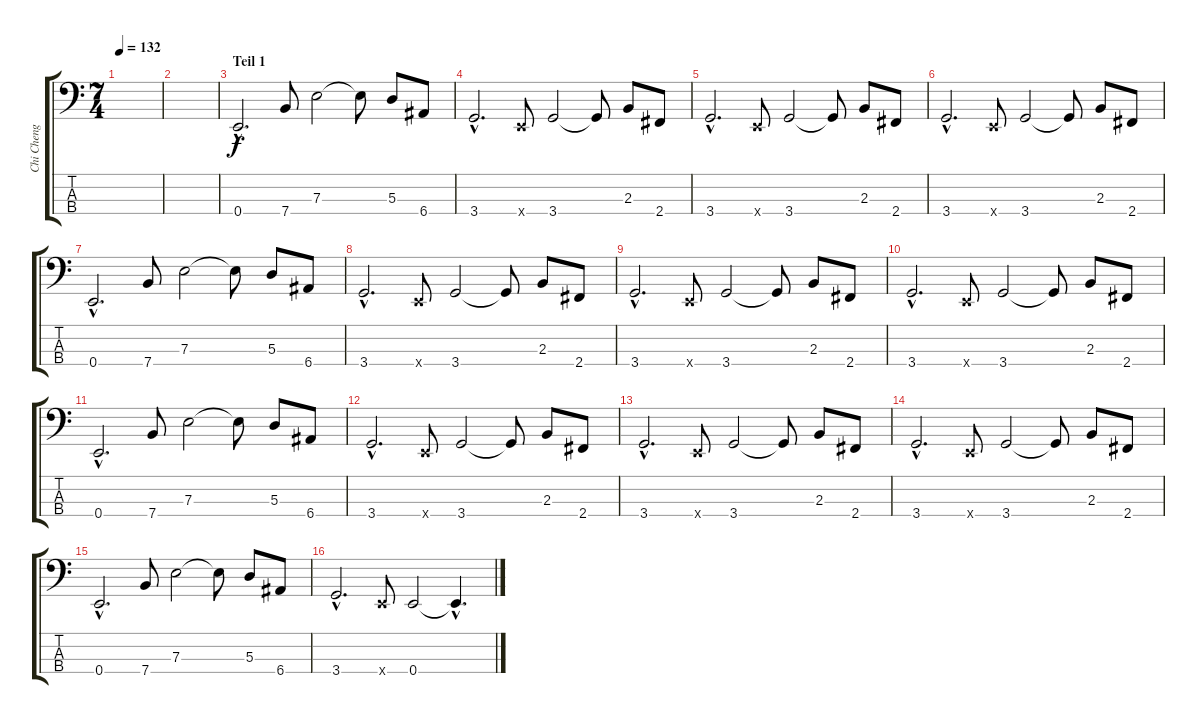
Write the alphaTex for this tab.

\track ("Chi Cheng" "Chi Cheng") {instrument electricbassfinger}
\staff {score tabs}
\tuning (G2 D2 A1 E1) {hide}
\ts (7 4)
\tempo 132
\clef f4
\ks c
|
|
\section ("" "Teil 1")
0.4{hac}.2{d} 7.4.8 7.3.2 7.3{t}.8 5.3.8 6.4.8 |
3.4{hac}.2{d} 0.4{x}.8 3.4.2 3.4{t}.8 2.3.8 2.4.8 |
3.4{hac}.2{d} 0.4{x}.8 3.4.2 3.4{t}.8 2.3.8 2.4.8 |
3.4{hac}.2{d} 0.4{x}.8 3.4.2 3.4{t}.8 2.3.8 2.4.8 |
0.4{hac}.2{d} 7.4.8 7.3.2 7.3{t}.8 5.3.8 6.4.8 |
3.4{hac}.2{d} 0.4{x}.8 3.4.2 3.4{t}.8 2.3.8 2.4.8 |
3.4{hac}.2{d} 0.4{x}.8 3.4.2 3.4{t}.8 2.3.8 2.4.8 |
3.4{hac}.2{d} 0.4{x}.8 3.4.2 3.4{t}.8 2.3.8 2.4.8 |
0.4{hac}.2{d} 7.4.8 7.3.2 7.3{t}.8 5.3.8 6.4.8 |
3.4{hac}.2{d} 0.4{x}.8 3.4.2 3.4{t}.8 2.3.8 2.4.8 |
3.4{hac}.2{d} 0.4{x}.8 3.4.2 3.4{t}.8 2.3.8 2.4.8 |
3.4{hac}.2{d} 0.4{x}.8 3.4.2 3.4{t}.8 2.3.8 2.4.8 |
0.4{hac}.2{d} 7.4.8 7.3.2 7.3{t}.8 5.3.8 6.4.8 |
3.4{hac}.2{d} 0.4{x}.8 0.4.2 0.4{hac t}.4{d}
